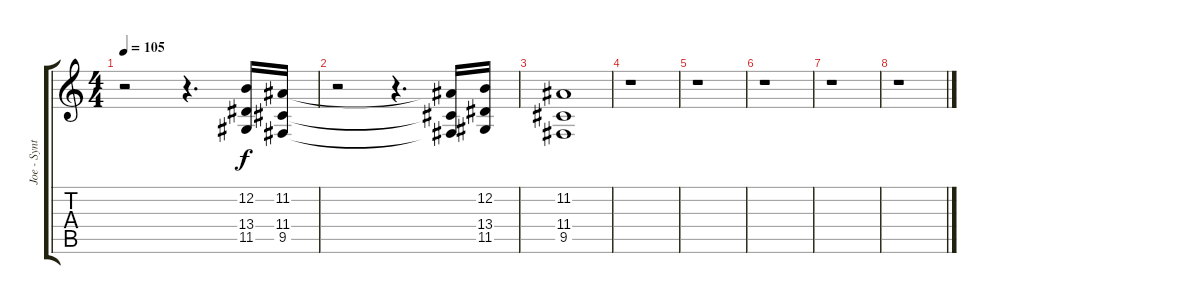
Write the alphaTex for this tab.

\track ("Joe - Synth" "Joe - Synt") {instrument lead1square}
\staff {score tabs}
\tuning (E4 B3 G3 D3 A2 E2) {hide}
\ts (4 4)
\tempo 105
\clef g2
\ks c
r.2{dy f} r.4{d} (12.2{t} 13.4{t} 11.5{t}).16 (11.2 11.4 9.5).16 |
r.2 r.4{d} (11.2{t} 11.4{t} 9.5{t}).16 (12.2 13.4 11.5).16 |
(11.2 11.4 9.5).1 |
r.1 |
r.1 |
r.1 |
r.1 |
r.1
